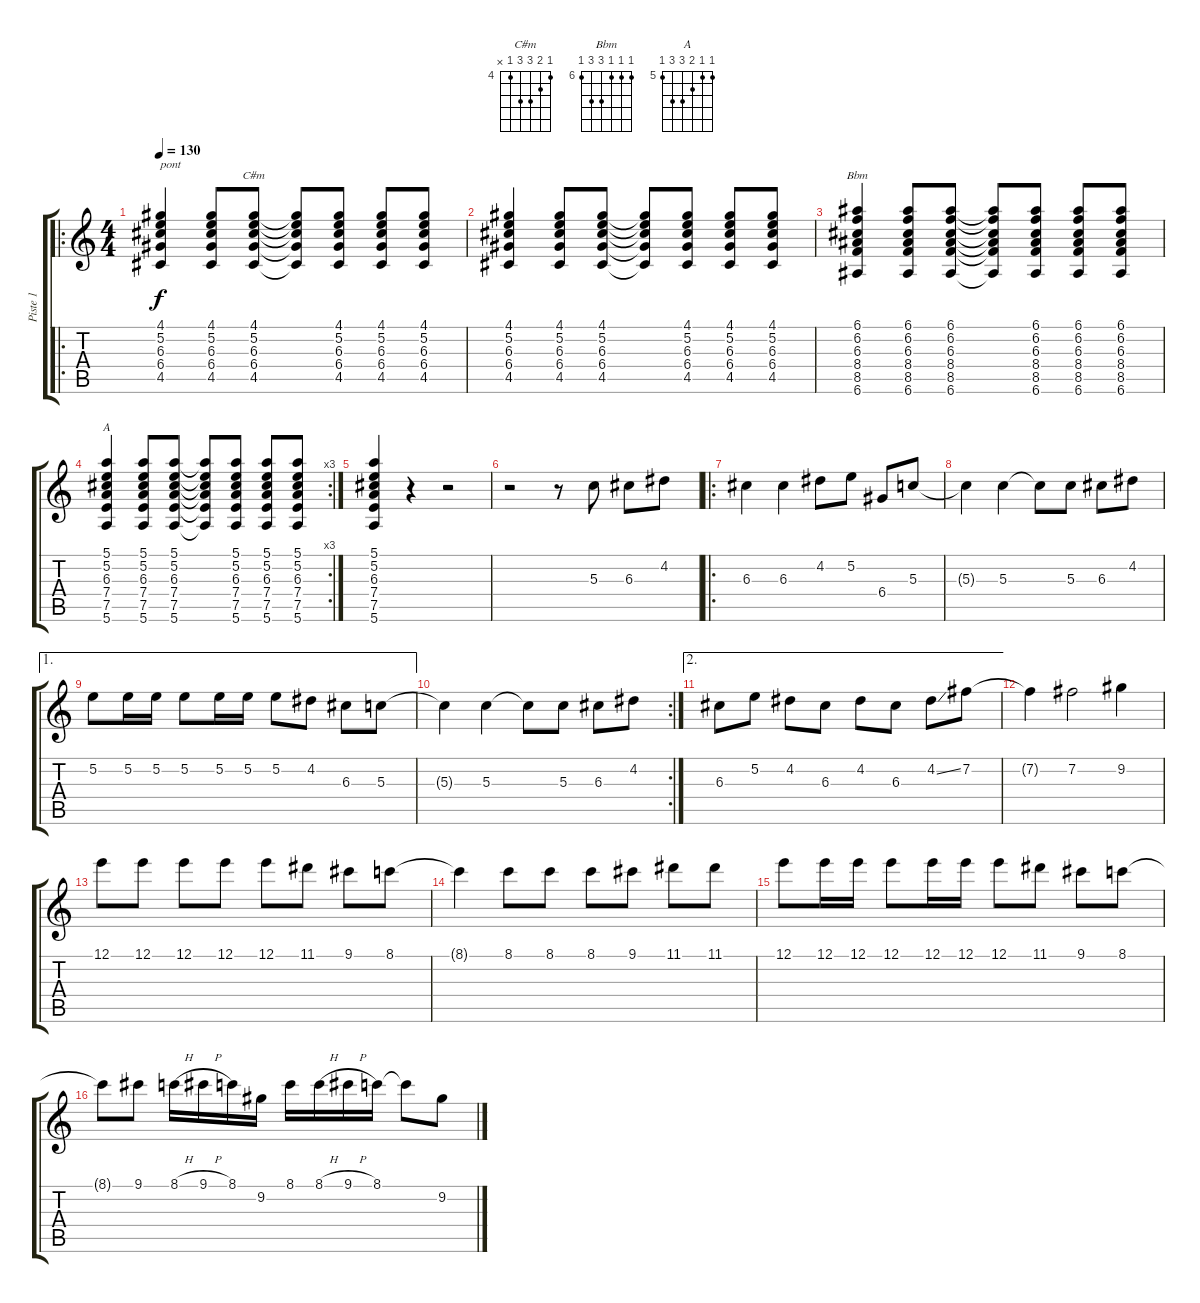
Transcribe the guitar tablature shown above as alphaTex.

\track ("Piste 1" "Piste 1") {instrument acousticguitarnylon}
\staff {score tabs}
\tuning (E4 B3 G3 D3 A2 E2) {hide}
\chord ("C#m" 4 5 6 6 4 x) {firstfret 4}
\chord ("Bbm" 6 6 6 8 8 6) {firstfret 6}
\chord ("A" 5 5 6 7 7 5) {firstfret 5}
\ro
\ts (4 4)
\tempo 130
\clef g2
\ks c
(4.1 5.2 6.3 6.4 4.5).4{txt "pont" dy f} (4.1 5.2 6.3 6.4 4.5).8 (4.1 5.2 6.3 6.4 4.5).8{ch "C#m"} (4.1{t} 5.2{t} 6.3{t} 6.4{t} 4.5{t}).8 (4.1 5.2 6.3 6.4 4.5).8 (4.1 5.2 6.3 6.4 4.5).8 (4.1 5.2 6.3 6.4 4.5).8 |
(4.1 5.2 6.3 6.4 4.5).4 (4.1 5.2 6.3 6.4 4.5).8 (4.1 5.2 6.3 6.4 4.5).8 (4.1{t} 5.2{t} 6.3{t} 6.4{t} 4.5{t}).8 (4.1 5.2 6.3 6.4 4.5).8 (4.1 5.2 6.3 6.4 4.5).8 (4.1 5.2 6.3 6.4 4.5).8 |
(6.1 6.2 6.3 8.4 8.5 6.6).4{ch "Bbm"} (6.1 6.2 6.3 8.4 8.5 6.6).8 (6.1 6.2 6.3 8.4 8.5 6.6).8 (6.1{t} 6.2{t} 6.3{t} 8.4{t} 8.5{t} 6.6{t}).8 (6.1 6.2 6.3 8.4 8.5 6.6).8 (6.1 6.2 6.3 8.4 8.5 6.6).8 (6.1 6.2 6.3 8.4 8.5 6.6).8 |
\rc 3
(5.1 5.2 6.3 7.4 7.5 5.6).4{ch "A"} (5.1 5.2 6.3 7.4 7.5 5.6).8 (5.1 5.2 6.3 7.4 7.5 5.6).8 (5.1{t} 5.2{t} 6.3{t} 7.4{t} 7.5{t} 5.6{t}).8 (5.1 5.2 6.3 7.4 7.5 5.6).8 (5.1 5.2 6.3 7.4 7.5 5.6).8 (5.1 5.2 6.3 7.4 7.5 5.6).8 |
(5.1 5.2 6.3 7.4 7.5 5.6).4 r.4 r.2 |
r.2 r.8 5.3.8 6.3.8 4.2.8 |
\ro
6.3.4 6.3.4 4.2.8 5.2.8 6.4.8 5.3.8 |
5.3{t}.4 5.3.4 5.3{t}.8 5.3.8 6.3.8 4.2.8 |
\ae 1
5.2.8 5.2.16 5.2.16 5.2.8 5.2.16 5.2.16 5.2.8 4.2.8 6.3.8 5.3.8 |
\rc 2
5.3{t}.4 5.3.4 5.3{t}.8 5.3.8 6.3.8 4.2.8 |
\ae 2
6.3.8 5.2.8 4.2.8 6.3.8 4.2.8 6.3.8 4.2{ss}.8 7.2.8 |
7.2{t}.4 7.2.2 9.2.4 |
12.1.8 12.1.8 12.1.8 12.1.8 12.1.8 11.1.8 9.1.8 8.1.8 |
8.1{t}.4 8.1.8 8.1.8 8.1.8 9.1.8 11.1.8 11.1.8 |
12.1.8 12.1.16 12.1.16 12.1.8 12.1.16 12.1.16 12.1.8 11.1.8 9.1.8 8.1.8 |
8.1{t}.8 9.1.8 8.1{h}.16 9.1{h}.16 8.1.16 9.2.16 8.1.16 8.1{h}.16 9.1{h}.16 8.1.16 8.1{t}.8 9.2.8
